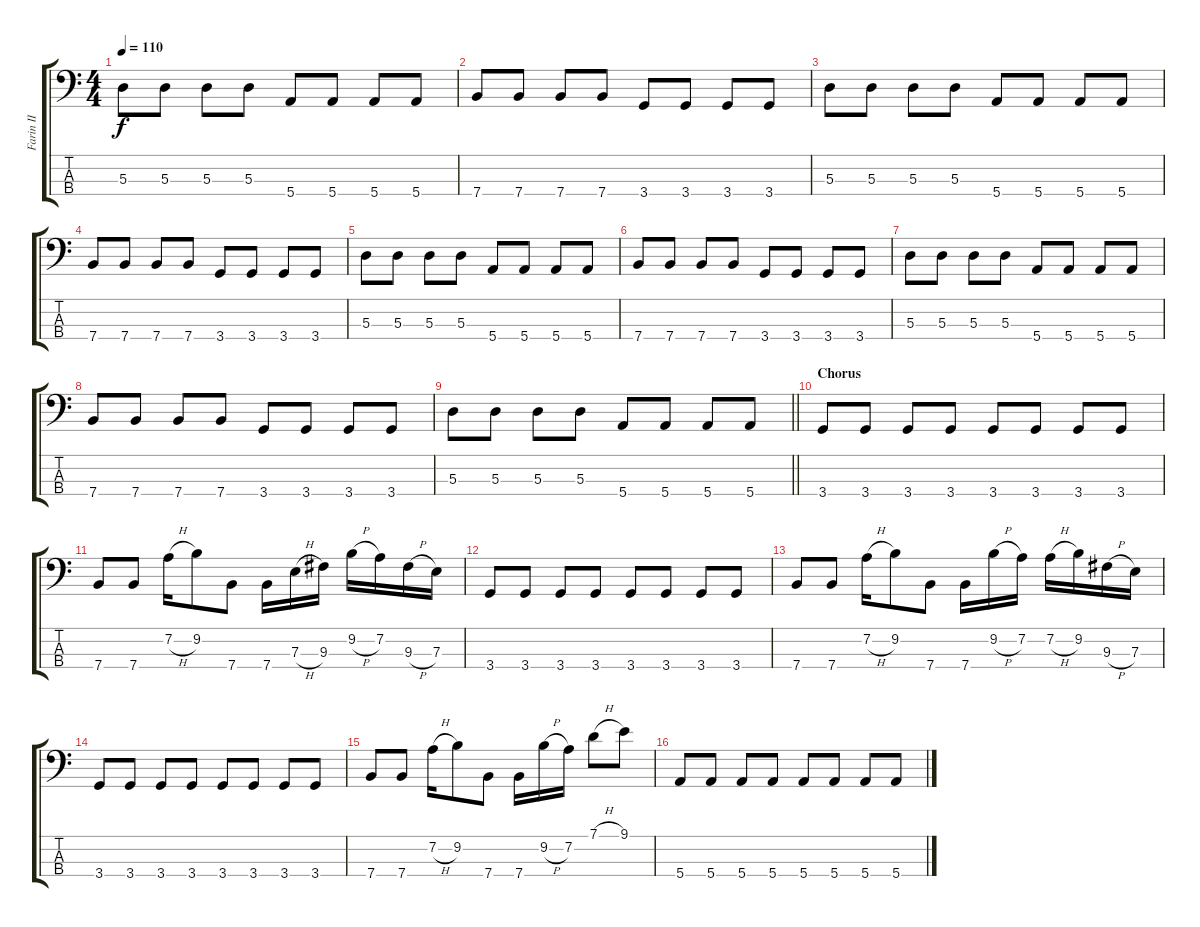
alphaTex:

\track ("Farin II" "Farin II") {instrument electricbasspick}
\staff {score tabs}
\tuning (G2 D2 A1 E1) {hide}
\ts (4 4)
\tempo 110
\clef f4
\ks c
5.3.8{dy f} 5.3.8 5.3.8 5.3.8 5.4.8 5.4.8 5.4.8 5.4.8 |
7.4.8 7.4.8 7.4.8 7.4.8 3.4.8 3.4.8 3.4.8 3.4.8 |
5.3.8 5.3.8 5.3.8 5.3.8 5.4.8 5.4.8 5.4.8 5.4.8 |
7.4.8 7.4.8 7.4.8 7.4.8 3.4.8 3.4.8 3.4.8 3.4.8 |
5.3.8 5.3.8 5.3.8 5.3.8 5.4.8 5.4.8 5.4.8 5.4.8 |
7.4.8 7.4.8 7.4.8 7.4.8 3.4.8 3.4.8 3.4.8 3.4.8 |
5.3.8 5.3.8 5.3.8 5.3.8 5.4.8 5.4.8 5.4.8 5.4.8 |
7.4.8 7.4.8 7.4.8 7.4.8 3.4.8 3.4.8 3.4.8 3.4.8 |
\barLineRight lightlight
5.3.8 5.3.8 5.3.8 5.3.8 5.4.8 5.4.8 5.4.8 5.4.8 |
\section ("" "Chorus")
3.4.8 3.4.8 3.4.8 3.4.8 3.4.8 3.4.8 3.4.8 3.4.8 |
7.4.8 7.4.8 7.2{h}.16 9.2.8 7.4.8 7.4.16 7.3{h}.16 9.3.16 9.2{h}.16 7.2.16 9.3{h}.16 7.3.16 |
3.4.8 3.4.8 3.4.8 3.4.8 3.4.8 3.4.8 3.4.8 3.4.8 |
7.4.8 7.4.8 7.2{h}.16 9.2.8 7.4.8 7.4.16 9.2{h}.16 7.2.16 7.2{h}.16 9.2.16 9.3{h}.16 7.3.16 |
3.4.8 3.4.8 3.4.8 3.4.8 3.4.8 3.4.8 3.4.8 3.4.8 |
7.4.8 7.4.8 7.2{h}.16 9.2.8 7.4.8 7.4.16 9.2{h}.16 7.2.16 7.1{h}.8 9.1.8 |
5.4.8 5.4.8 5.4.8 5.4.8 5.4.8 5.4.8 5.4.8 5.4.8
